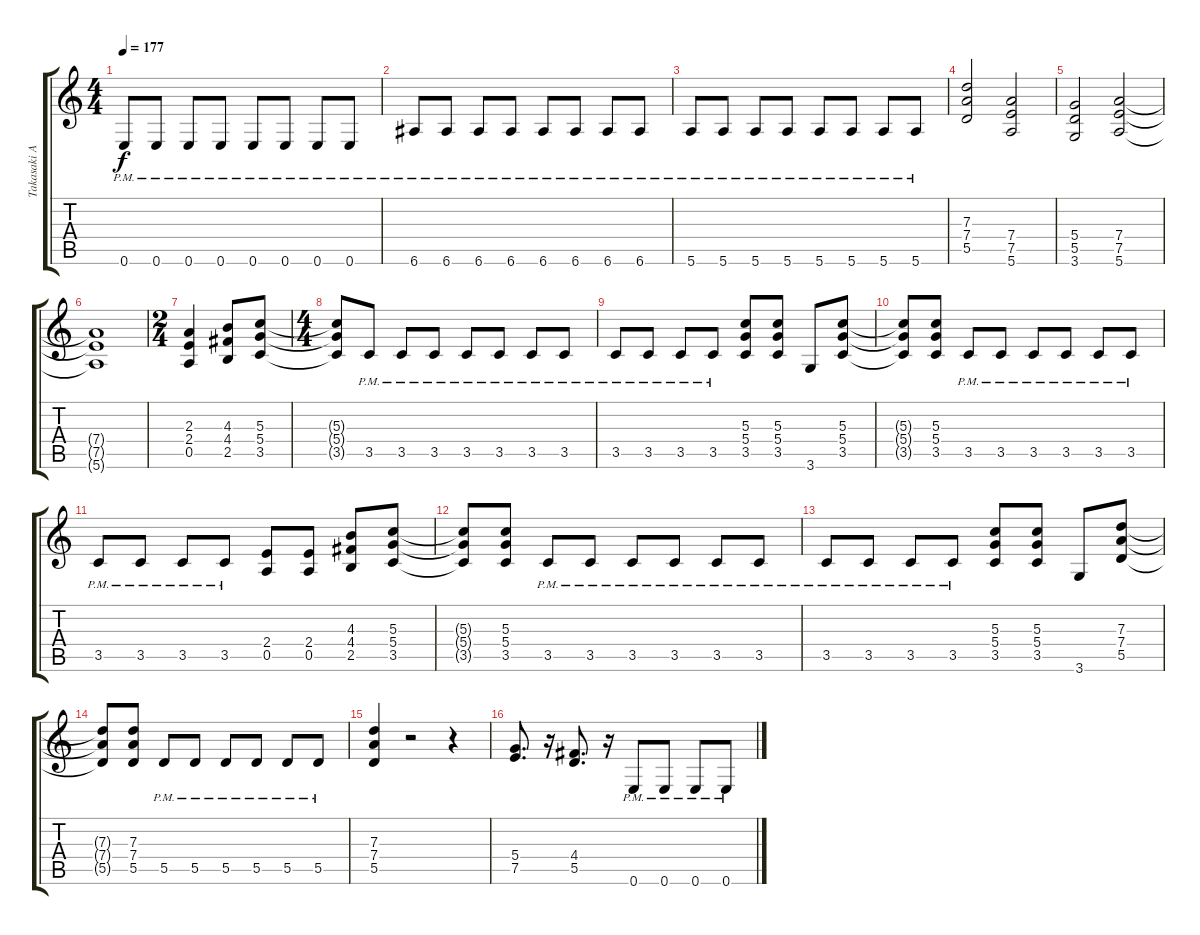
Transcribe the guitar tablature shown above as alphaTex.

\track ("Takasaki Akira II [Rythm]" "Takasaki A") {instrument distortionguitar}
\staff {score tabs}
\tuning (E4 B3 G3 D3 A2 E2) {hide}
\ts (4 4)
\tempo 177
\clef g2
\ks c
0.6{pm}.8{dy f} 0.6{pm}.8 0.6{pm}.8 0.6{pm}.8 0.6{pm}.8 0.6{pm}.8 0.6{pm}.8 0.6{pm}.8 |
6.6{pm}.8 6.6{pm}.8 6.6{pm}.8 6.6{pm}.8 6.6{pm}.8 6.6{pm}.8 6.6{pm}.8 6.6{pm}.8 |
5.6{pm}.8 5.6{pm}.8 5.6{pm}.8 5.6{pm}.8 5.6{pm}.8 5.6{pm}.8 5.6{pm}.8 5.6{pm}.8 |
(7.3 7.4 5.5).2 (7.4 7.5 5.6).2 |
(5.4 5.5 3.6).2 (7.4 7.5 5.6).2 |
(7.4{t} 7.5{t} 5.6{t}).1 |
\ts (2 4)
(2.3 2.4 0.5).4 (4.3 4.4 2.5).8 (5.3 5.4 3.5).8 |
\ts (4 4)
(5.3{t} 5.4{t} 3.5{t}).8 3.5{pm}.8 3.5{pm}.8 3.5{pm}.8 3.5{pm}.8 3.5{pm}.8 3.5{pm}.8 3.5{pm}.8 |
3.5{pm}.8 3.5{pm}.8 3.5{pm}.8 3.5{pm}.8 (5.3 5.4 3.5).8 (5.3 5.4 3.5).8 3.6.8 (5.3 5.4 3.5).8 |
(5.3{t} 5.4{t} 3.5{t}).8 (5.3 5.4 3.5).8 3.5{pm}.8 3.5{pm}.8 3.5{pm}.8 3.5{pm}.8 3.5{pm}.8 3.5{pm}.8 |
3.5{pm}.8 3.5{pm}.8 3.5{pm}.8 3.5{pm}.8 (2.4 0.5).8 (2.4 0.5).8 (4.3 4.4 2.5).8 (5.3 5.4 3.5).8 |
(5.3{t} 5.4{t} 3.5{t}).8 (5.3 5.4 3.5).8 3.5{pm}.8 3.5{pm}.8 3.5{pm}.8 3.5{pm}.8 3.5{pm}.8 3.5{pm}.8 |
3.5{pm}.8 3.5{pm}.8 3.5{pm}.8 3.5{pm}.8 (5.3 5.4 3.5).8 (5.3 5.4 3.5).8 3.6.8 (7.3 7.4 5.5).8 |
(7.3{t} 7.4{t} 5.5{t}).8 (7.3 7.4 5.5).8 5.5{pm}.8 5.5{pm}.8 5.5{pm}.8 5.5{pm}.8 5.5{pm}.8 5.5{pm}.8 |
(7.3 7.4 5.5).4 r.2 r.4 |
(5.4 7.5).8{d} r.16 (4.4 5.5).8{d} r.16 0.6{pm}.8 0.6{pm}.8 0.6{pm}.8 0.6{pm}.8
